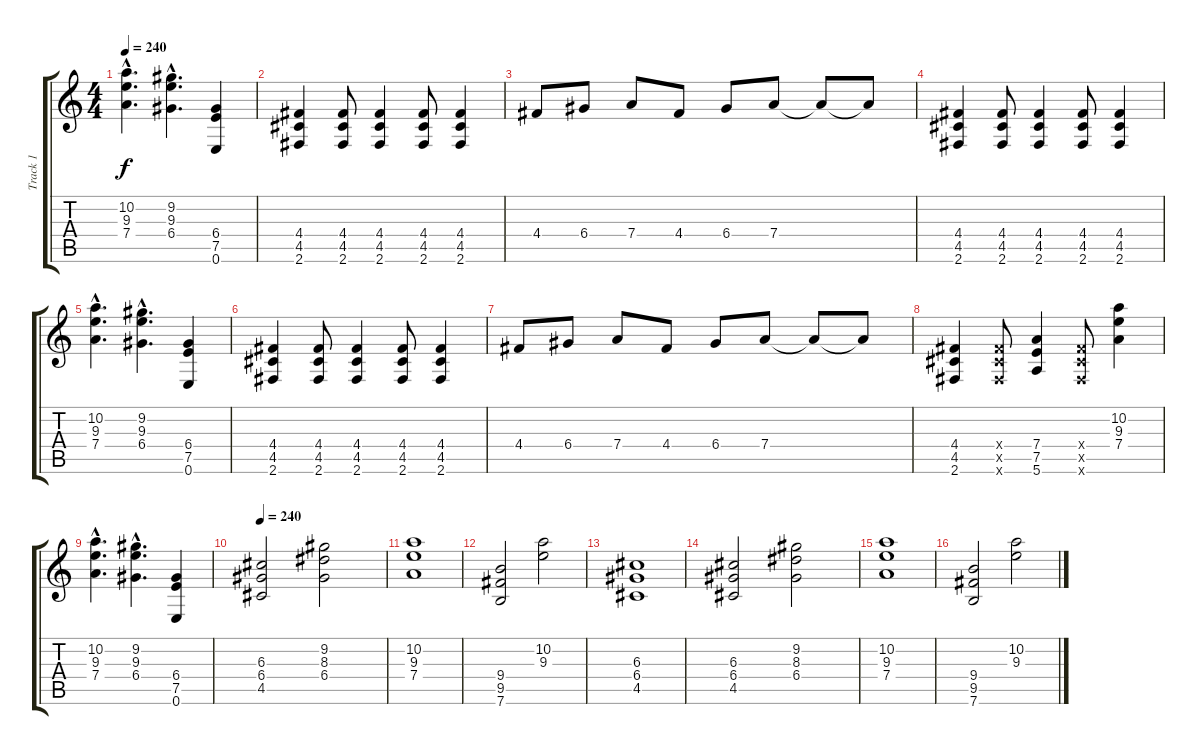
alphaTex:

\track ("Track 1" "Track 1") {instrument distortionguitar}
\staff {score tabs}
\tuning (E4 B3 G3 D3 A2 E2) {hide}
\ts (4 4)
\tempo 240
\clef g2
\ks c
(10.2{hac} 9.3{hac} 7.4{hac}).4{d dy f} (9.2{hac} 9.3{hac} 6.4{hac}).4{d} (6.4 7.5 0.6).4 |
(4.4 4.5 2.6).4 (4.4 4.5 2.6).8 (4.4 4.5 2.6).4 (4.4 4.5 2.6).8 (4.4 4.5 2.6).4 |
4.4.8 6.4.8 7.4.8 4.4.8 6.4.8 7.4.8 7.4{t}.8 7.4{t}.8 |
(4.4 4.5 2.6).4 (4.4 4.5 2.6).8 (4.4 4.5 2.6).4 (4.4 4.5 2.6).8 (4.4 4.5 2.6).4 |
(10.2{hac} 9.3{hac} 7.4{hac}).4{d} (9.2{hac} 9.3{hac} 6.4{hac}).4{d} (6.4 7.5 0.6).4 |
(4.4 4.5 2.6).4 (4.4 4.5 2.6).8 (4.4 4.5 2.6).4 (4.4 4.5 2.6).8 (4.4 4.5 2.6).4 |
4.4.8 6.4.8 7.4.8 4.4.8 6.4.8 7.4.8 7.4{t}.8 7.4{t}.8 |
(4.4 4.5 2.6).4 (4.4{x} 4.5{x} 2.6{x}).8 (7.4 7.5 5.6).4 (4.4{x} 4.5{x} 2.6{x}).8 (10.2 9.3 7.4).4 |
(10.2{hac} 9.3{hac} 7.4{hac}).4{d} (9.2{hac} 9.3{hac} 6.4{hac}).4{d} (6.4 7.5 0.6).4 |
\tempo 240
(6.3 6.4 4.5).2 (9.2 8.3 6.4).2 |
(10.2 9.3 7.4).1 |
(9.4 9.5 7.6).2 (10.2 9.3).2 |
(6.3 6.4 4.5).1 |
(6.3 6.4 4.5).2 (9.2 8.3 6.4).2 |
(10.2 9.3 7.4).1 |
(9.4 9.5 7.6).2 (10.2 9.3).2
